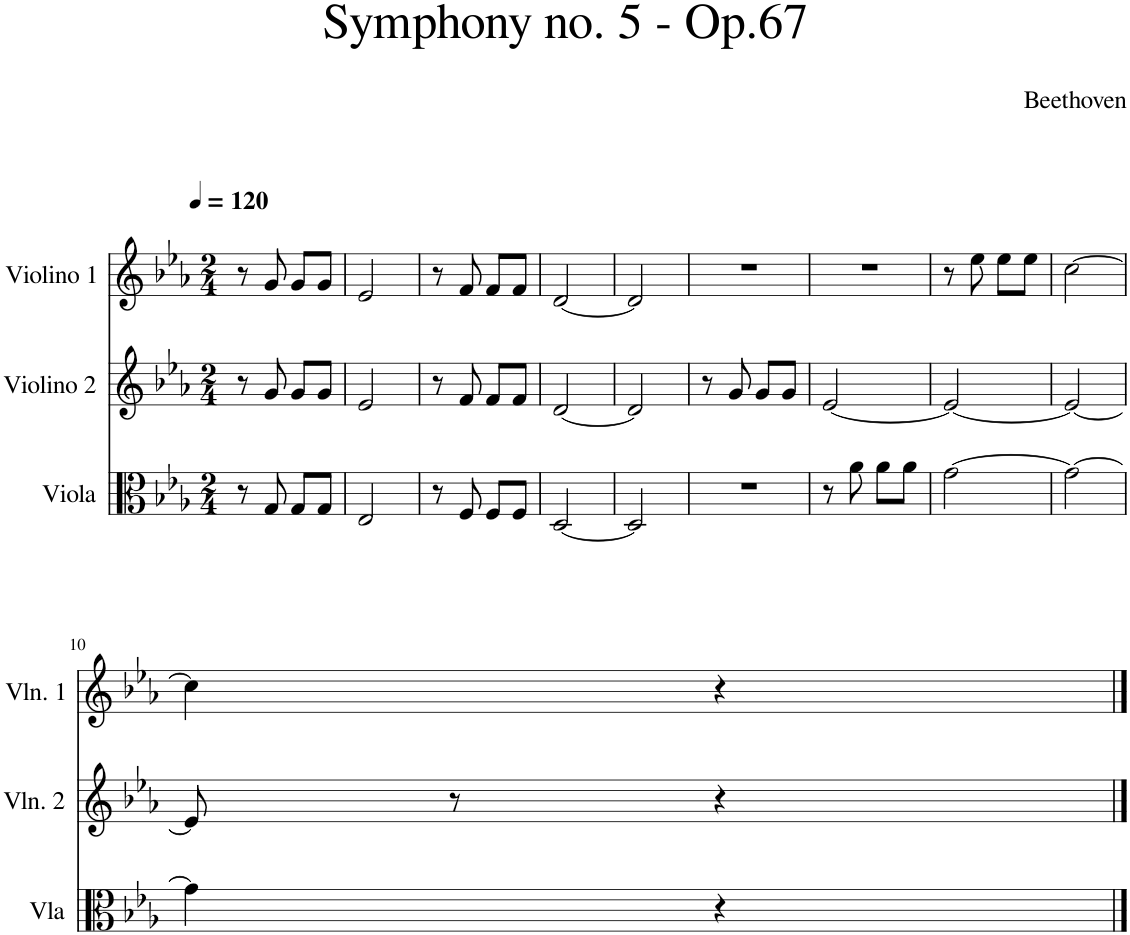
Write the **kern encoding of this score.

**kern	**kern	**kern
*part3	*part2	*part1
*staff3	*staff2	*staff1
*I"Viola	*I"Violino 2	*I"Violino 1
*I'Vla	*I'Vln. 2	*I'Vln. 1
*clefC3	*clefG2	*clefG2
*k[b-e-a-]	*k[b-e-a-]	*k[b-e-a-]
*M2/4	*M2/4	*M2/4
=1	=1	=1
8r	8r	8r
*	*	*MM120
8G/	8g/	8g/
8G/L	8g/L	8g/L
8G/J	8g/J	8g/J
=2	=2	=2
2E-/	2e-/	2e-/
=3	=3	=3
8r	8r	8r
8F/	8f/	8f/
8F/L	8f/L	8f/L
8F/J	8f/J	8f/J
=4	=4	=4
[2D/	[2d/	[2d/
=5	=5	=5
2D/]	2d/]	2d/]
=6	=6	=6
2r	8r	2r
.	8g/	.
.	8g/L	.
.	8g/J	.
=7	=7	=7
8r	[2e-/	2r
8a-\	.	.
8a-\L	.	.
8a-\J	.	.
=8	=8	=8
[2g\	2e-/_	8r
.	.	8ee-\
.	.	8ee-\L
.	.	8ee-\J
=9	=9	=9
2g\_	2e-/_	[2cc\
!!LO:LB:g=z
=10	=10	=10
4g\]	8e-/]	4cc\]
.	8r	.
4r	4r	4r
==	==	==
*-	*-	*-
